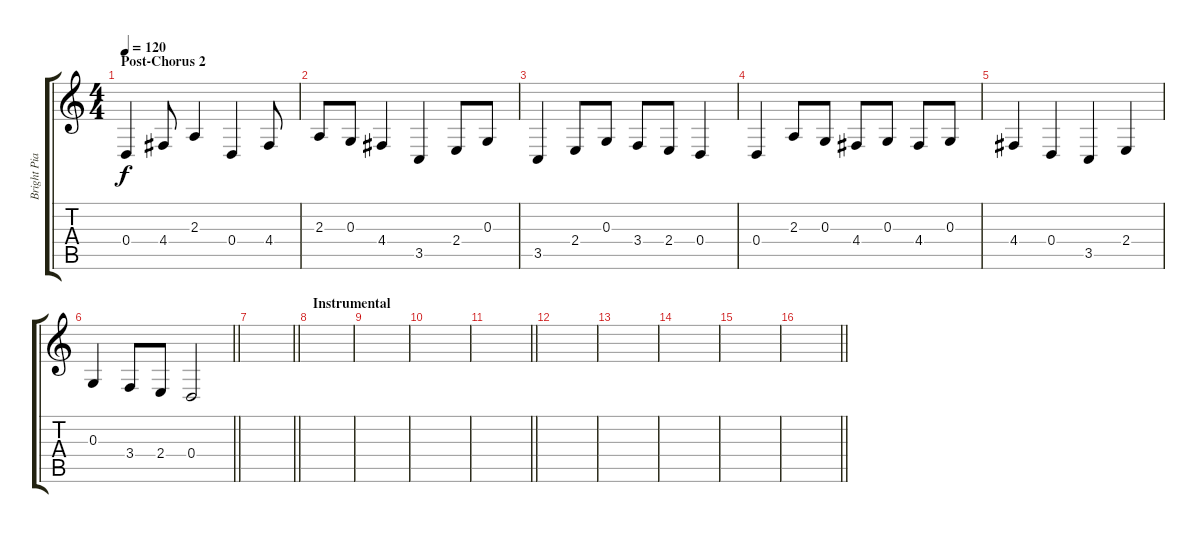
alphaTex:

\track ("Bright Piano" "Bright Pia") {instrument brightacousticpiano}
\staff {score tabs}
\tuning (E4 B3 G3 D3 A2 E2) {hide}
\ts (4 4)
\section ("" "Post-Chorus 2")
\tempo 120
\clef g2
\ks c
0.4.4{dy f} 4.4.8 2.3.4 0.4.4 4.4.8 |
2.3.8 0.3.8 4.4.4 3.5.4 2.4.8 0.3.8 |
3.5.4 2.4.8 0.3.8 3.4.8 2.4.8 0.4.4 |
0.4.4 2.3.8 0.3.8 4.4.8 0.3.8 4.4.8 0.3.8 |
4.4.4 0.4.4 3.5.4 2.4.4 |
\barLineRight lightlight
0.3.4 3.4.8 2.4.8 0.4.2 |
\barLineRight lightlight
|
\section ("" "Instrumental")
|
|
|
\barLineRight lightlight
|
|
|
|
|
\barLineRight lightlight
